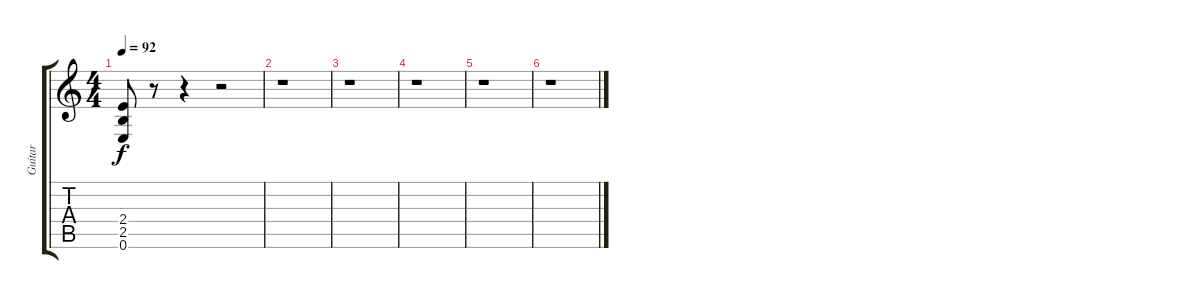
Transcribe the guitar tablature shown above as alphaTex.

\track ("Guitar" "Guitar") {instrument distortionguitar}
\staff {score tabs}
\tuning (E4 B3 G3 D3 A2 E2) {hide}
\ts (4 4)
\tempo 92
\clef g2
\ks c
(2.4 2.5 0.6).8{dy f} r.8 r.4 r.2 |
r.1 |
r.1 |
r.1 |
r.1 |
r.1
